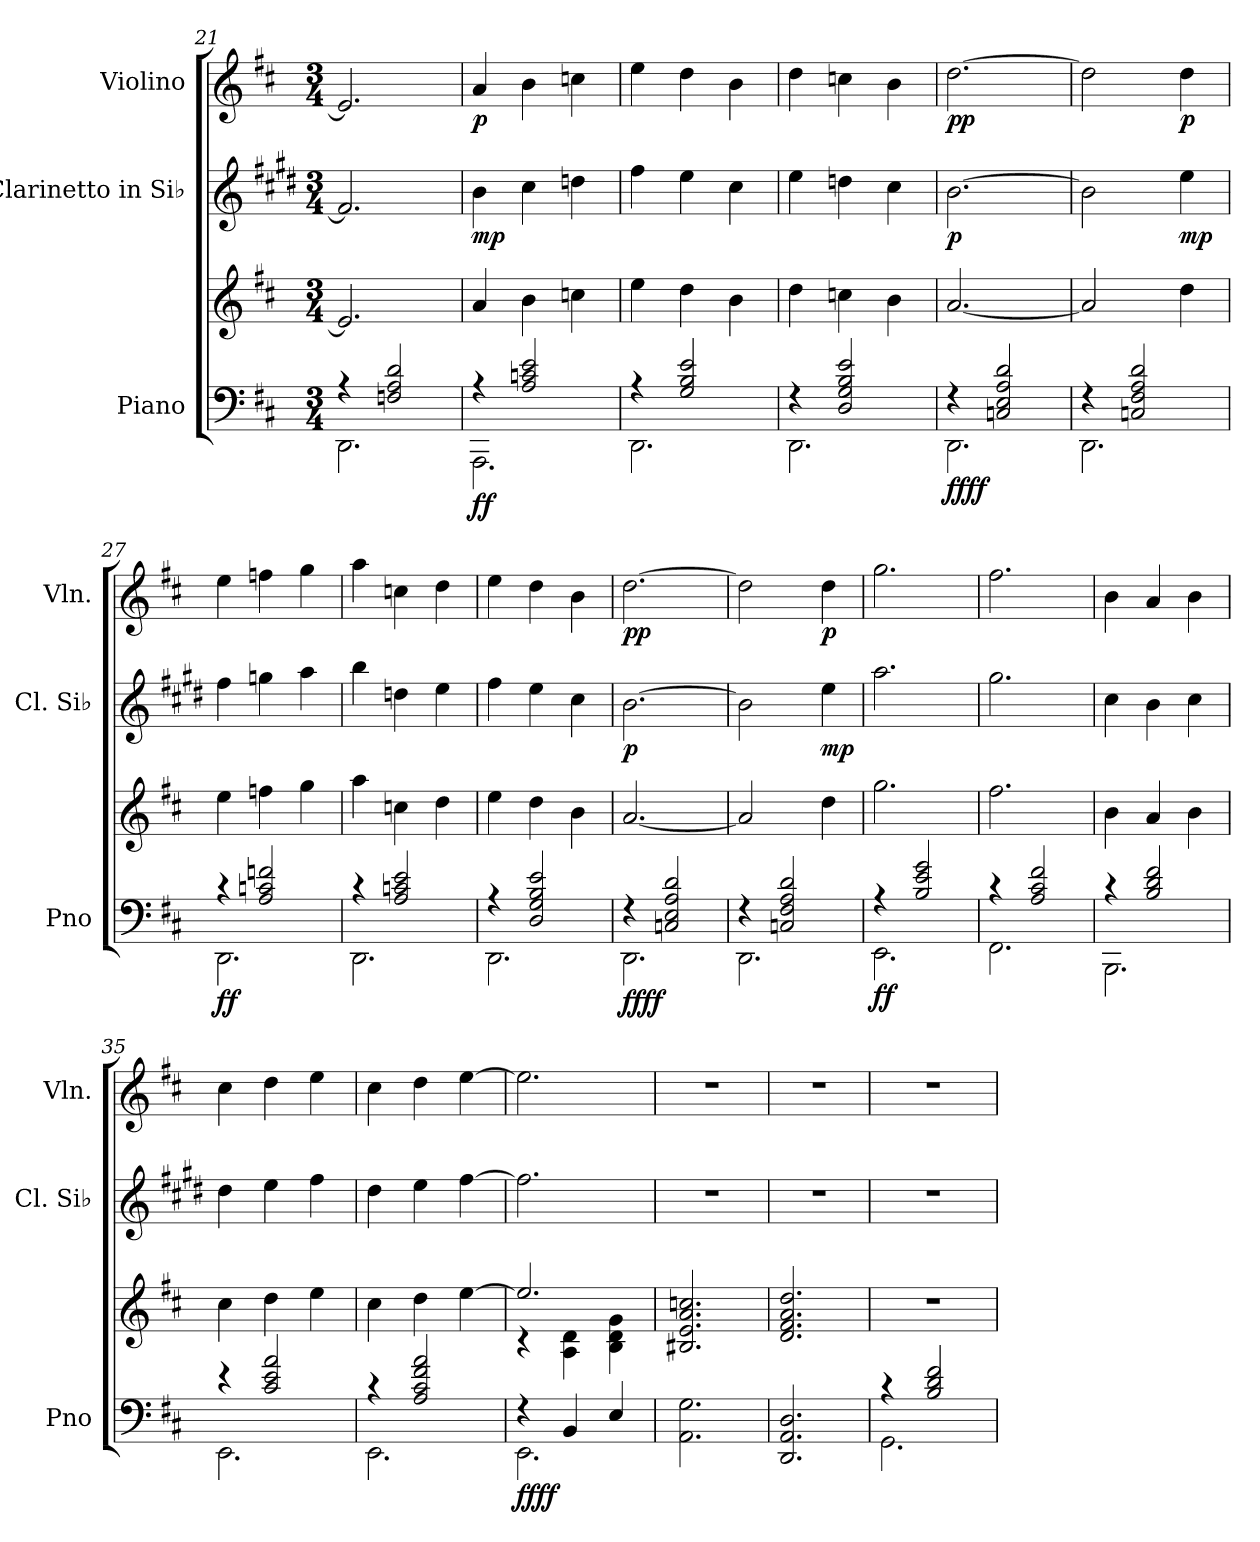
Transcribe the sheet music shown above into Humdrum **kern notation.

**kern	**kern	**dynam	**kern	**dynam	**kern	**dynam
*part3	*part3	*part3	*part2	*part2	*part1	*part1
*staff4	*staff3	*staff3/4	*staff2	*staff2	*staff1	*staff1
*I"Piano	*	*	*I"Clarinetto in Si♭	*	*I"Violino	*
*I'Pno	*	*	*I'Cl. Si♭	*	*I'Vln.	*
!!LO:LB:g=z
*clefF4	*clefG2	*	*clefG2	*	*clefG2	*
*	*	*	*ITrd1c2	*	*	*
*k[f#c#]	*k[f#c#]	*	*k[f#c#]	*	*k[f#c#]	*
*M3/4	*M3/4	*	*M3/4	*	*M3/4	*
=21	=21	=21	=21	=21	=21	=21
*^	*	*	*	*	*	*
4r	2.DD\	2.e/]	.	2.e/]	.	2.e/]	.
2Fn/ 2A/ 2d/	.	.	.	.	.	.	.
=22	=22	=22	=22	=22	=22	=22	=22
!	!	!	!LO:DY:b=2	!	!	!	!
!	!	!	!LO:DY:n=1:b=2	!	!LO:DY:b	!	!LO:DY:b
4r	2.AAA\	4a/	f f	4a\	mp	4a/	p
2A/ 2cn/ 2e/	.	4b\	.	4b\	.	4b\	.
.	.	4ccn\	.	4ccn\	.	4ccn\	.
=23	=23	=23	=23	=23	=23	=23	=23
4r	2.DD\	4ee\	.	4ee\	.	4ee\	.
2G/ 2B/ 2e/	.	4dd\	.	4dd\	.	4dd\	.
.	.	4b\	.	4b\	.	4b\	.
=24	=24	=24	=24	=24	=24	=24	=24
4r	2.DD\	4dd\	.	4dd\	.	4dd\	.
2D/ 2G/ 2B/ 2e/	.	4ccn\	.	4ccn\	.	4ccn\	.
.	.	4b\	.	4b\	.	4b\	.
=25	=25	=25	=25	=25	=25	=25	=25
!	!	!	!LO:DY:b=2	!	!	!	!
!	!	!	!LO:DY:n=1:b=2	!	!LO:DY:b	!	!LO:DY:b
4r	2.DD\	[2.a/	ff ff	[2.a\	p	[2.dd\	pp
2Cn/ 2E/ 2A/ 2d/	.	.	.	.	.	.	.
!!LO:LB:g=z
=26	=26	=26	=26	=26	=26	=26	=26
4r	2.DD\	2a/]	.	2a\]	.	2dd\]	.
2Cn/ 2F#/ 2A/ 2d/	.	.	.	.	.	.	.
!	!	!	!	!	!LO:DY:b	!	!LO:DY:b
.	.	4dd\	.	4dd\	mp	4dd\	p
=27	=27	=27	=27	=27	=27	=27	=27
!	!	!	!LO:DY:b=2	!	!	!	!
!	!	!	!LO:DY:n=1:b=2	!	!	!	!
4r	2.DD\	4ee\	f f	4ee\	.	4ee\	.
2A/ 2cn/ 2fn/	.	4ffn\	.	4ffn\	.	4ffn\	.
.	.	4gg\	.	4gg\	.	4gg\	.
=28	=28	=28	=28	=28	=28	=28	=28
4r	2.DD\	4aa\	.	4aa\	.	4aa\	.
2A/ 2cn/ 2e/	.	4ccn\	.	4ccn\	.	4ccn\	.
.	.	4dd\	.	4dd\	.	4dd\	.
=29	=29	=29	=29	=29	=29	=29	=29
4r	2.DD\	4ee\	.	4ee\	.	4ee\	.
2D/ 2G/ 2B/ 2e/	.	4dd\	.	4dd\	.	4dd\	.
.	.	4b\	.	4b\	.	4b\	.
=30	=30	=30	=30	=30	=30	=30	=30
!	!	!	!LO:DY:b=2	!	!	!	!
!	!	!	!LO:DY:n=1:b=2	!	!LO:DY:b	!	!LO:DY:b
4r	2.DD\	[2.a/	ff ff	[2.a\	p	[2.dd\	pp
2Cn/ 2E/ 2A/ 2d/	.	.	.	.	.	.	.
!!LO:PB:g=z
=31	=31	=31	=31	=31	=31	=31	=31
4r	2.DD\	2a/]	.	2a\]	.	2dd\]	.
2Cn/ 2F#/ 2A/ 2d/	.	.	.	.	.	.	.
!	!	!	!	!	!LO:DY:b	!	!LO:DY:b
.	.	4dd\	.	4dd\	mp	4dd\	p
=32	=32	=32	=32	=32	=32	=32	=32
!	!	!	!LO:DY:b=2	!	!	!	!
!	!	!	!LO:DY:n=1:b=2	!	!	!	!
4r	2.EE\	2.gg\	f f	2.gg\	.	2.gg\	.
2B/ 2e/ 2g/	.	.	.	.	.	.	.
=33	=33	=33	=33	=33	=33	=33	=33
4r	2.FF#\	2.ff#\	.	2.ff#\	.	2.ff#\	.
2A/ 2c#/ 2f#/	.	.	.	.	.	.	.
=34	=34	=34	=34	=34	=34	=34	=34
4r	2.BBB\	4b\	.	4b\	.	4b\	.
2B/ 2d/ 2f#/	.	4a/	.	4a\	.	4a/	.
.	.	4b\	.	4b\	.	4b\	.
=35	=35	=35	=35	=35	=35	=35	=35
4r	2.EE\	4cc#\	.	4cc#\	.	4cc#\	.
2c#/ 2e/ 2a/	.	4dd\	.	4dd\	.	4dd\	.
.	.	4ee\	.	4ee\	.	4ee\	.
!!LO:LB:g=z
=36	=36	=36	=36	=36	=36	=36	=36
4r	2.EE\	4cc#\	.	4cc#\	.	4cc#\	.
2A/ 2c#/ 2f#/ 2a/	.	4dd\	.	4dd\	.	4dd\	.
.	.	[4ee\	.	[4ee\	.	[4ee\	.
=37	=37	=37	=37	=37	=37	=37	=37
*	*	*^	*	*	*	*	*
!	!	!	!	!LO:DY:b=2	!	!	!	!
!	!	!	!	!LO:DY:n=1:b=2	!	!	!	!
4r	2.EE\	2.ee/]	4r	ff ff	2.ee\]	.	2.ee\]	.
4BB/	.	.	4A\ 4d\	.	.	.	.	.
4E/	.	.	4B\ 4d\ 4g\	.	.	.	.	.
*v	*v	*	*	*	*	*	*	*
*	*v	*v	*	*	*	*	*
=38	=38	=38	=38	=38	=38	=38
2.AA\ 2.G\	2.B#X/ 2.e/ 2.a/ 2.ccn/	.	2.r	.	2.r	.
=39	=39	=39	=39	=39	=39	=39
2.DD/ 2.AA/ 2.D/	2.d/ 2.f#/ 2.a/ 2.dd/	.	2.r	.	2.r	.
=40	=40	=40	=40	=40	=40	=40
*^	*	*	*	*	*	*
4r	2.GG\	2.r	.	2.r	.	2.r	.
2B/ 2d/ 2f#/	.	.	.	.	.	.	.
*v	*v	*	*	*	*	*	*
=	=	=	=	=	=	=
*-	*-	*-	*-	*-	*-	*-
